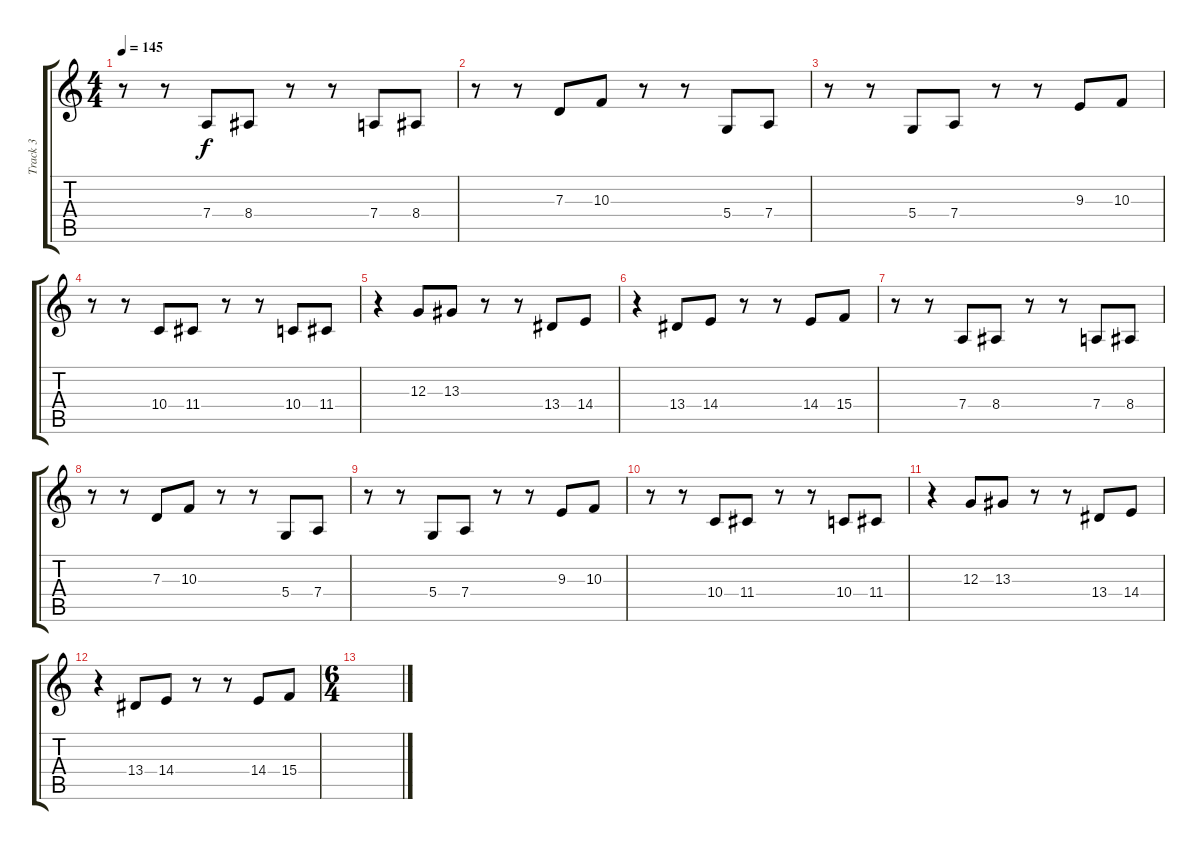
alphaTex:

\track ("Track 3" "Track 3") {instrument flute}
\staff {score tabs}
\tuning (E4 B3 G3 D3 A2 D2) {hide}
\ts (4 4)
\tempo 145
\clef g2
\ks c
r.8{dy f} r.8 7.4.8 8.4.8 r.8 r.8 7.4.8 8.4.8 |
r.8 r.8 7.3.8 10.3.8 r.8 r.8 5.4.8 7.4.8 |
r.8 r.8 5.4.8 7.4.8 r.8 r.8 9.3.8 10.3.8 |
r.8 r.8 10.4.8 11.4.8 r.8 r.8 10.4.8 11.4.8 |
r.4 12.3.8 13.3.8 r.8 r.8 13.4.8 14.4.8 |
r.4 13.4.8 14.4.8 r.8 r.8 14.4.8 15.4.8 |
r.8 r.8 7.4.8 8.4.8 r.8 r.8 7.4.8 8.4.8 |
r.8 r.8 7.3.8 10.3.8 r.8 r.8 5.4.8 7.4.8 |
r.8 r.8 5.4.8 7.4.8 r.8 r.8 9.3.8 10.3.8 |
r.8 r.8 10.4.8 11.4.8 r.8 r.8 10.4.8 11.4.8 |
r.4 12.3.8 13.3.8 r.8 r.8 13.4.8 14.4.8 |
r.4 13.4.8 14.4.8 r.8 r.8 14.4.8 15.4.8 |
\ts (6 4)
